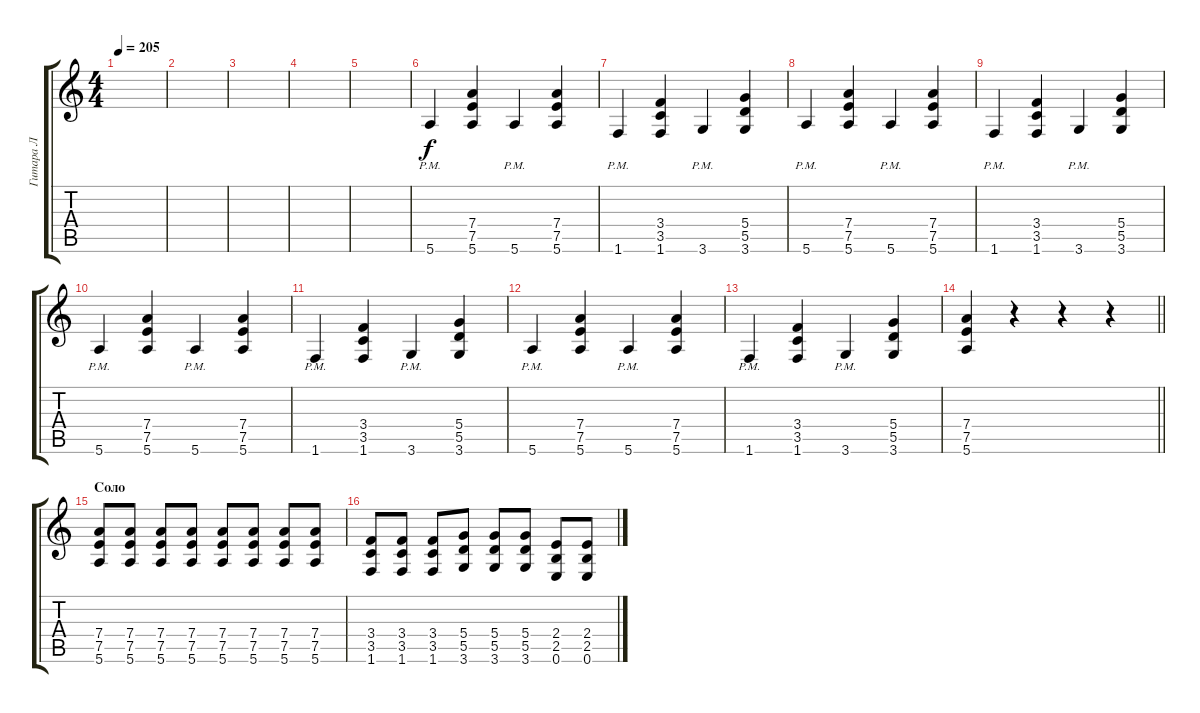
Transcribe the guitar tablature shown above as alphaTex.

\track ("Гитара Л" "Гитара Л") {instrument distortionguitar}
\staff {score tabs}
\tuning (E4 B3 G3 D3 A2 E2) {hide}
\ts (4 4)
\tempo 205
\clef g2
\ks c
|
|
|
|
|
5.6{pm}.4 (7.4 7.5 5.6).4 5.6{pm}.4 (7.4 7.5 5.6).4 |
1.6{pm}.4 (3.4 3.5 1.6).4 3.6{pm}.4 (5.4 5.5 3.6).4 |
5.6{pm}.4 (7.4 7.5 5.6).4 5.6{pm}.4 (7.4 7.5 5.6).4 |
1.6{pm}.4 (3.4 3.5 1.6).4 3.6{pm}.4 (5.4 5.5 3.6).4 |
5.6{pm}.4 (7.4 7.5 5.6).4 5.6{pm}.4 (7.4 7.5 5.6).4 |
1.6{pm}.4 (3.4 3.5 1.6).4 3.6{pm}.4 (5.4 5.5 3.6).4 |
5.6{pm}.4 (7.4 7.5 5.6).4 5.6{pm}.4 (7.4 7.5 5.6).4 |
1.6{pm}.4 (3.4 3.5 1.6).4 3.6{pm}.4 (5.4 5.5 3.6).4 |
\barLineRight lightlight
(7.4 7.5 5.6).4 r.4 r.4 r.4 |
\section ("" "Соло")
(7.4 7.5 5.6).8 (7.4 7.5 5.6).8 (7.4 7.5 5.6).8 (7.4 7.5 5.6).8 (7.4 7.5 5.6).8 (7.4 7.5 5.6).8 (7.4 7.5 5.6).8 (7.4 7.5 5.6).8 |
(3.4 3.5 1.6).8 (3.4 3.5 1.6).8 (3.4 3.5 1.6).8 (5.4 5.5 3.6).8 (5.4 5.5 3.6).8 (5.4 5.5 3.6).8 (2.4 2.5 0.6).8 (2.4 2.5 0.6).8
